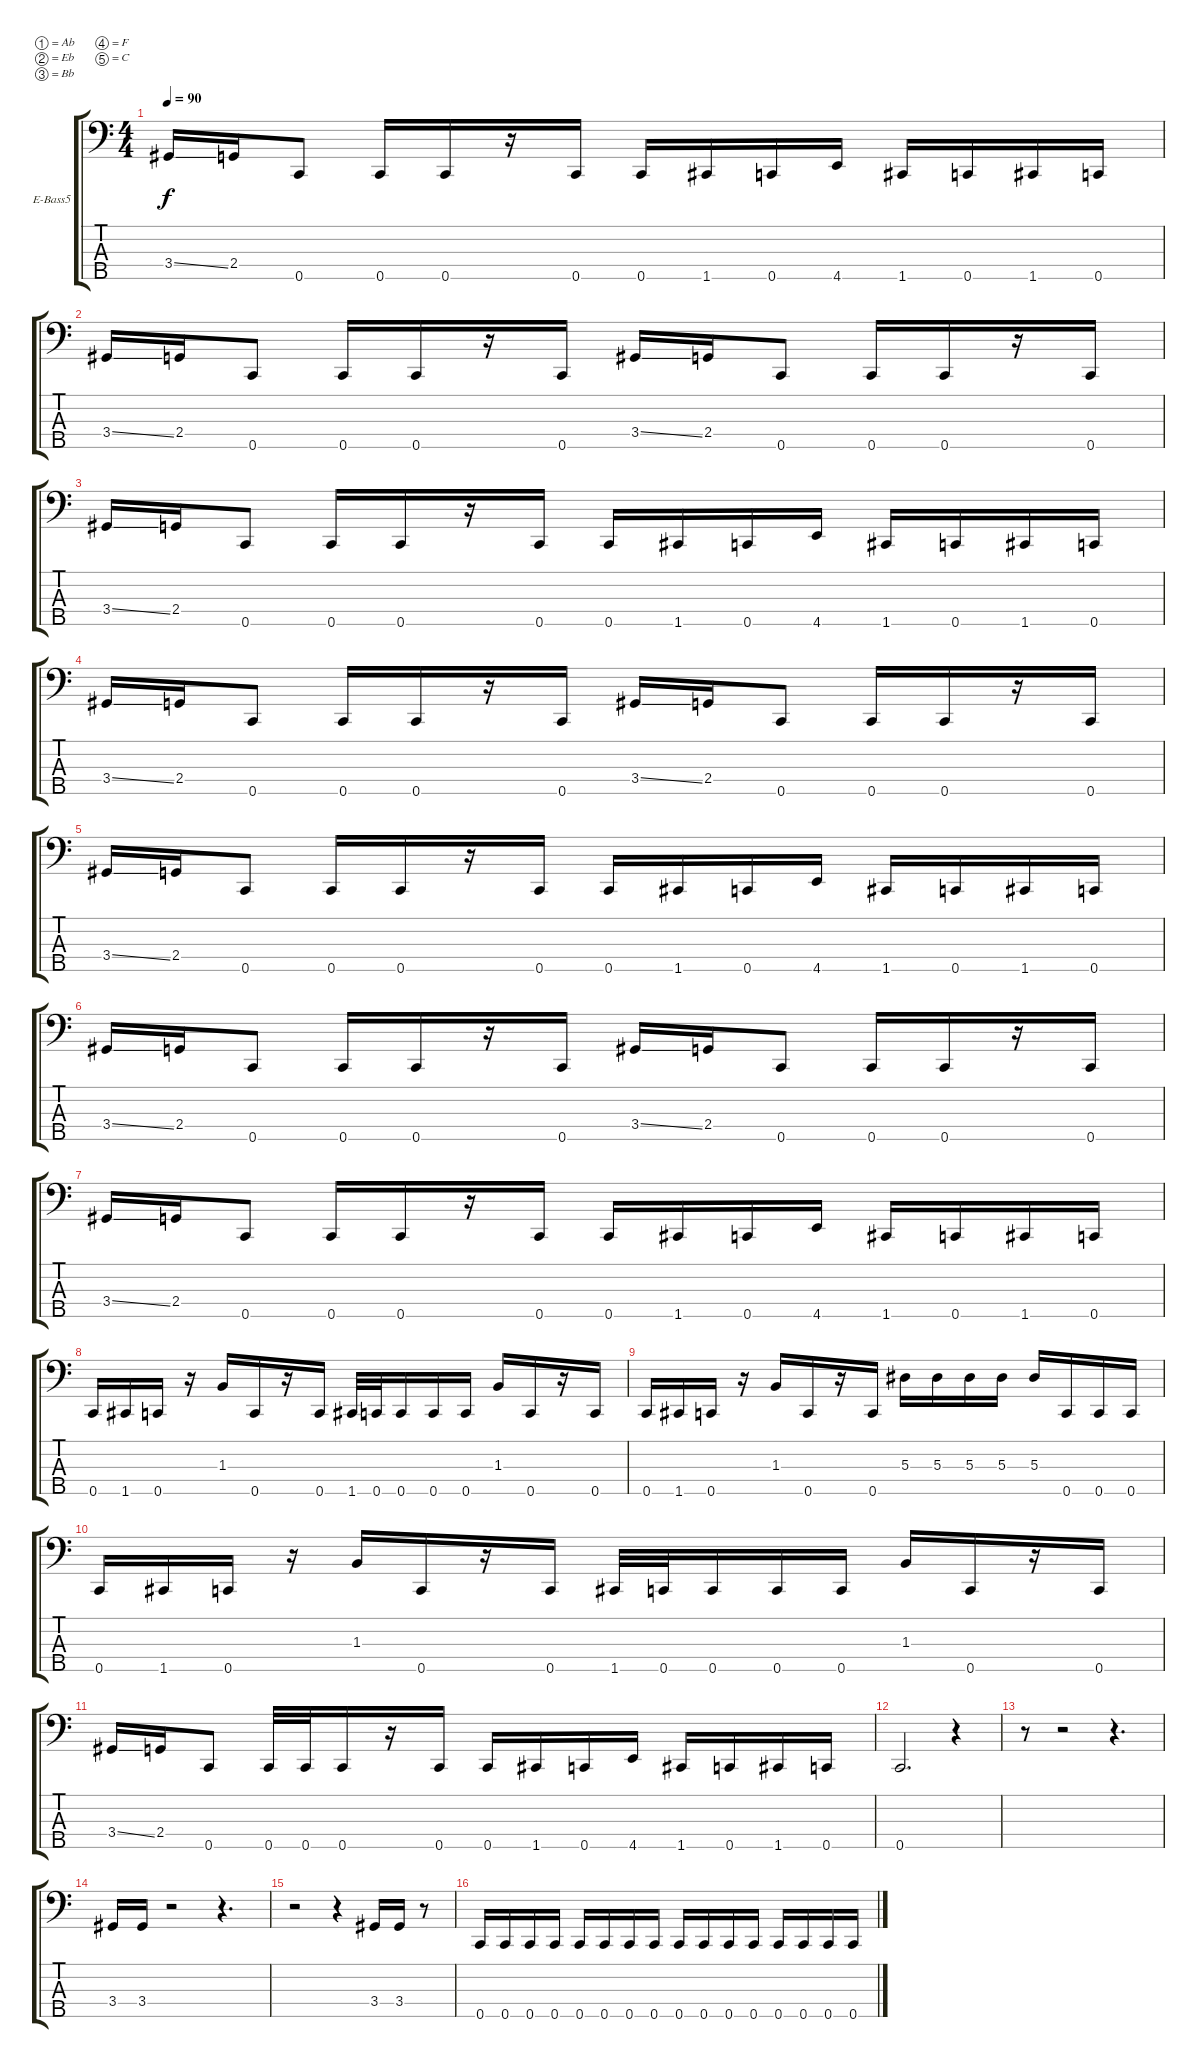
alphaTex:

\bracketExtendMode groupsimilarinstruments
\firstSystemTrackNameOrientation horizontal
\otherSystemsTrackNameOrientation horizontal
\track ("[DENVER]" "E-Bass5") {instrument electricbassfinger}
\staff {score tabs}
\tuning (Ab2 Eb2 Bb1 F1 C1)
\ts (4 4)
\tempo 90
\clef f4
\ks c
3.4{ss}.16{dy f} 2.4.16 0.5.8 0.5.16 0.5.16 r.16 0.5.16 0.5.16 1.5.16 0.5.16 4.5.16 1.5.16 0.5.16 1.5.16 0.5.16 |
3.4{ss}.16 2.4.16 0.5.8 0.5.16 0.5.16 r.16 0.5.16 3.4{ss}.16 2.4.16 0.5.8 0.5.16 0.5.16 r.16 0.5.16 |
3.4{ss}.16 2.4.16 0.5.8 0.5.16 0.5.16 r.16 0.5.16 0.5.16 1.5.16 0.5.16 4.5.16 1.5.16 0.5.16 1.5.16 0.5.16 |
3.4{ss}.16 2.4.16 0.5.8 0.5.16 0.5.16 r.16 0.5.16 3.4{ss}.16 2.4.16 0.5.8 0.5.16 0.5.16 r.16 0.5.16 |
3.4{ss}.16 2.4.16 0.5.8 0.5.16 0.5.16 r.16 0.5.16 0.5.16 1.5.16 0.5.16 4.5.16 1.5.16 0.5.16 1.5.16 0.5.16 |
3.4{ss}.16 2.4.16 0.5.8 0.5.16 0.5.16 r.16 0.5.16 3.4{ss}.16 2.4.16 0.5.8 0.5.16 0.5.16 r.16 0.5.16 |
3.4{ss}.16 2.4.16 0.5.8 0.5.16 0.5.16 r.16 0.5.16 0.5.16 1.5.16 0.5.16 4.5.16 1.5.16 0.5.16 1.5.16 0.5.16 |
0.5.16 1.5.16 0.5.16 r.16 1.3.16 0.5.16 r.16 0.5.16 1.5.32 0.5.32 0.5.16 0.5.16 0.5.16 1.3.16 0.5.16 r.16 0.5.16 |
0.5.16 1.5.16 0.5.16 r.16 1.3.16 0.5.16 r.16 0.5.16 5.3.16 5.3.16 5.3.16 5.3.16 5.3.16 0.5.16 0.5.16 0.5.16 |
0.5.16 1.5.16 0.5.16 r.16 1.3.16 0.5.16 r.16 0.5.16 1.5.32 0.5.32 0.5.16 0.5.16 0.5.16 1.3.16 0.5.16 r.16 0.5.16 |
3.4{ss}.16 2.4.16 0.5.8 0.5.32 0.5.32 0.5.16 r.16 0.5.16 0.5.16 1.5.16 0.5.16 4.5.16 1.5.16 0.5.16 1.5.16 0.5.16 |
0.5.2{d} r.4 |
r.8 r.2 r.4{d} |
3.4.16 3.4.16 r.2 r.4{d} |
r.2 r.4 3.4.16 3.4.16 r.8 |
0.5.16 0.5.16 0.5.16 0.5.16 0.5.16 0.5.16 0.5.16 0.5.16 0.5.16 0.5.16 0.5.16 0.5.16 0.5.16 0.5.16 0.5.16 0.5.16
